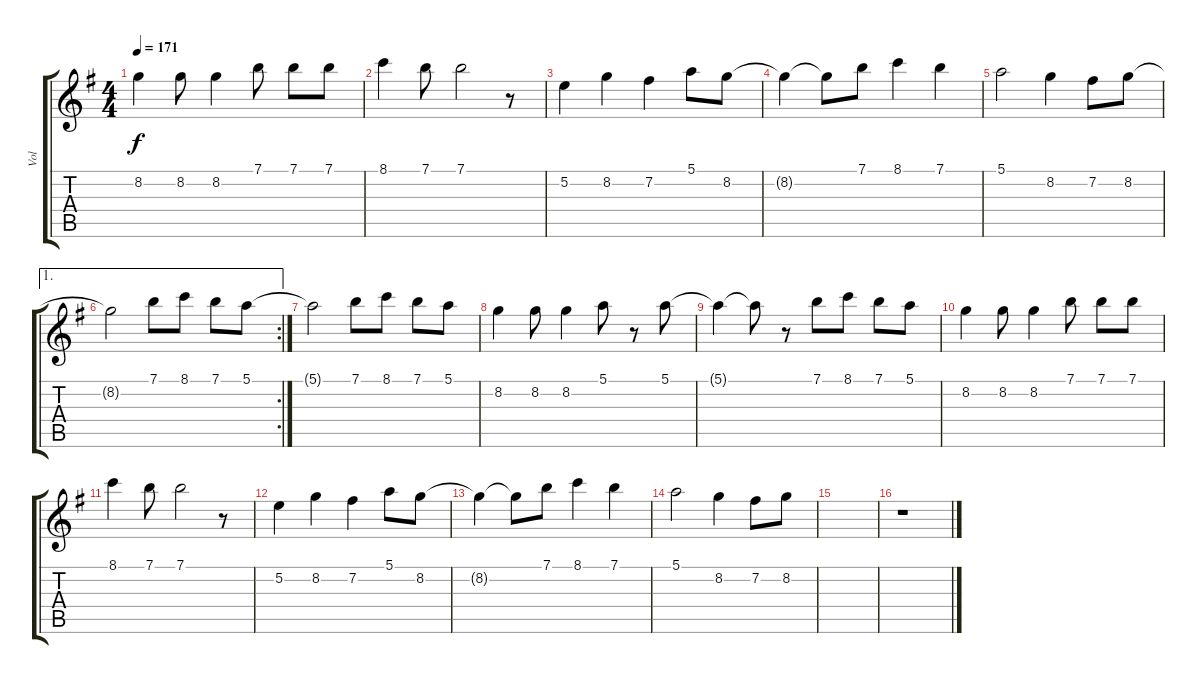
\track ("Vol" "Vol") {instrument distortionguitar}
\staff {score tabs}
\tuning (E4 B3 G3 D3 A2 E2) {hide}
\ts (4 4)
\tempo 171
\clef g2
\ks g
8.2.4{dy f} 8.2.8 8.2.4 7.1.8 7.1.8 7.1.8 |
8.1.4 7.1.8 7.1.2 r.8 |
5.2.4 8.2.4 7.2.4 5.1.8 8.2.8 |
8.2{t}.4 8.2{t}.8 7.1.8 8.1.4 7.1.4 |
5.1.2 8.2.4 7.2.8 8.2.8 |
\ae 1
\rc 2
8.2{t}.2 7.1.8 8.1.8 7.1.8 5.1.8 |
5.1{t}.2{txt ""} 7.1.8 8.1.8 7.1.8 5.1.8 |
8.2.4 8.2.8 8.2.4 5.1.8 r.8 5.1.8 |
5.1{t}.4 5.1{t}.8 r.8 7.1.8 8.1.8 7.1.8 5.1.8 |
8.2.4 8.2.8 8.2.4 7.1.8 7.1.8 7.1.8 |
8.1.4 7.1.8 7.1.2 r.8 |
5.2.4 8.2.4 7.2.4 5.1.8 8.2.8 |
8.2{t}.4 8.2{t}.8 7.1.8 8.1.4 7.1.4 |
5.1.2 8.2.4 7.2.8 8.2.8 |
|
r.1{txt ""}
